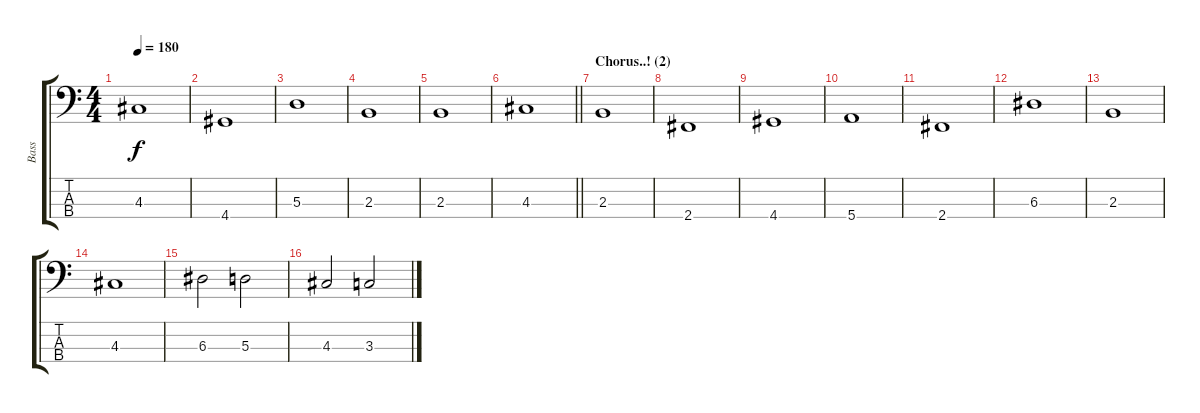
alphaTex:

\track ("Bass" "Bass") {instrument electricbassfinger}
\staff {score tabs}
\tuning (G2 D2 A1 E1) {hide}
\ts (4 4)
\tempo 180
\clef f4
\ks c
4.3.1{dy f} |
4.4.1 |
5.3.1 |
2.3.1 |
2.3.1 |
\barLineRight lightlight
4.3.1 |
\section ("" "Chorus..! (2)")
2.3.1 |
2.4.1 |
4.4.1 |
5.4.1 |
2.4.1 |
6.3.1 |
2.3.1 |
4.3.1 |
6.3.2 5.3.2 |
4.3.2 3.3.2
